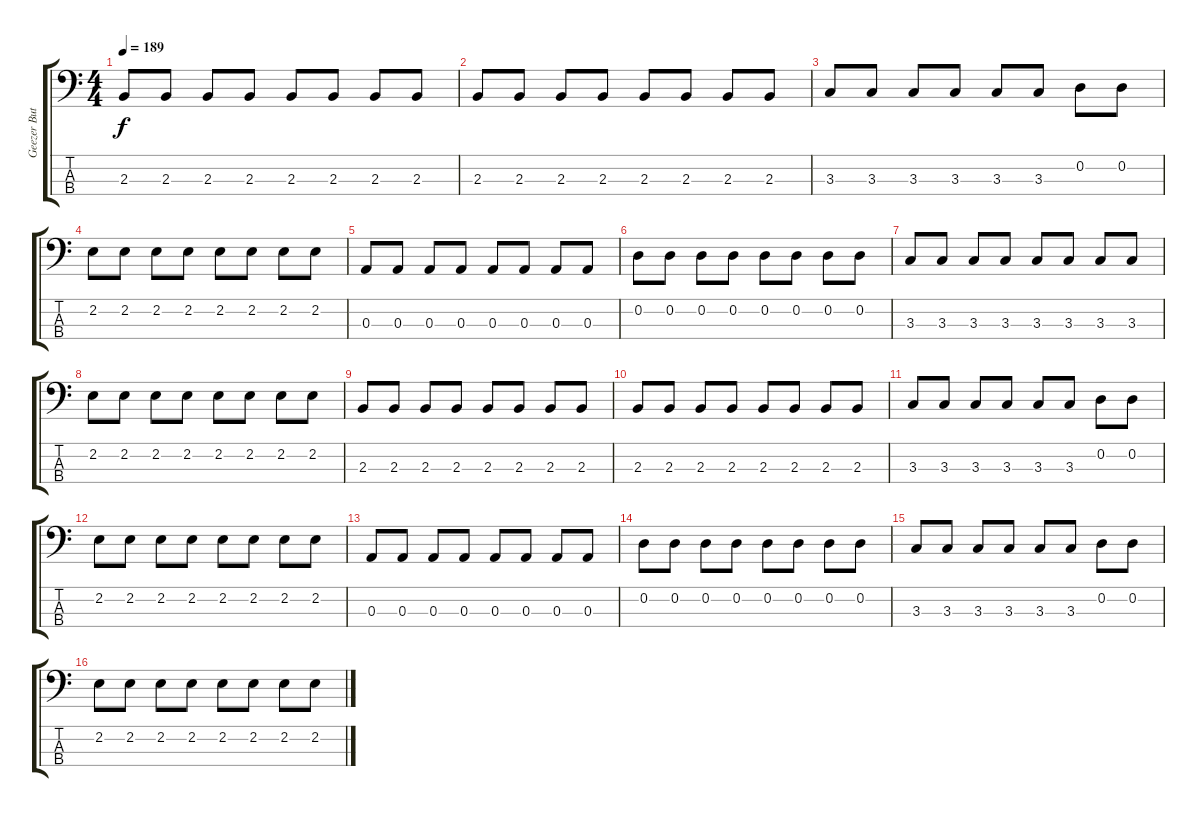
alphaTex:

\track ("Geezer Butler" "Geezer But") {instrument electricbasspick}
\staff {score tabs}
\tuning (G2 D2 A1 E1) {hide}
\ts (4 4)
\tempo 189
\clef f4
\ks c
2.3.8{dy f} 2.3.8 2.3.8 2.3.8 2.3.8 2.3.8 2.3.8 2.3.8 |
2.3.8 2.3.8 2.3.8 2.3.8 2.3.8 2.3.8 2.3.8 2.3.8 |
3.3.8 3.3.8 3.3.8 3.3.8 3.3.8 3.3.8 0.2.8 0.2.8 |
2.2.8 2.2.8 2.2.8 2.2.8 2.2.8 2.2.8 2.2.8 2.2.8 |
0.3.8 0.3.8 0.3.8 0.3.8 0.3.8 0.3.8 0.3.8 0.3.8 |
0.2.8 0.2.8 0.2.8 0.2.8 0.2.8 0.2.8 0.2.8 0.2.8 |
3.3.8 3.3.8 3.3.8 3.3.8 3.3.8 3.3.8 3.3.8 3.3.8 |
2.2.8 2.2.8 2.2.8 2.2.8 2.2.8 2.2.8 2.2.8 2.2.8 |
2.3.8 2.3.8 2.3.8 2.3.8 2.3.8 2.3.8 2.3.8 2.3.8 |
2.3.8 2.3.8 2.3.8 2.3.8 2.3.8 2.3.8 2.3.8 2.3.8 |
3.3.8 3.3.8 3.3.8 3.3.8 3.3.8 3.3.8 0.2.8 0.2.8 |
2.2.8 2.2.8 2.2.8 2.2.8 2.2.8 2.2.8 2.2.8 2.2.8 |
0.3.8 0.3.8 0.3.8 0.3.8 0.3.8 0.3.8 0.3.8 0.3.8 |
0.2.8 0.2.8 0.2.8 0.2.8 0.2.8 0.2.8 0.2.8 0.2.8 |
3.3.8 3.3.8 3.3.8 3.3.8 3.3.8 3.3.8 0.2.8 0.2.8 |
2.2.8 2.2.8 2.2.8 2.2.8 2.2.8 2.2.8 2.2.8 2.2.8
